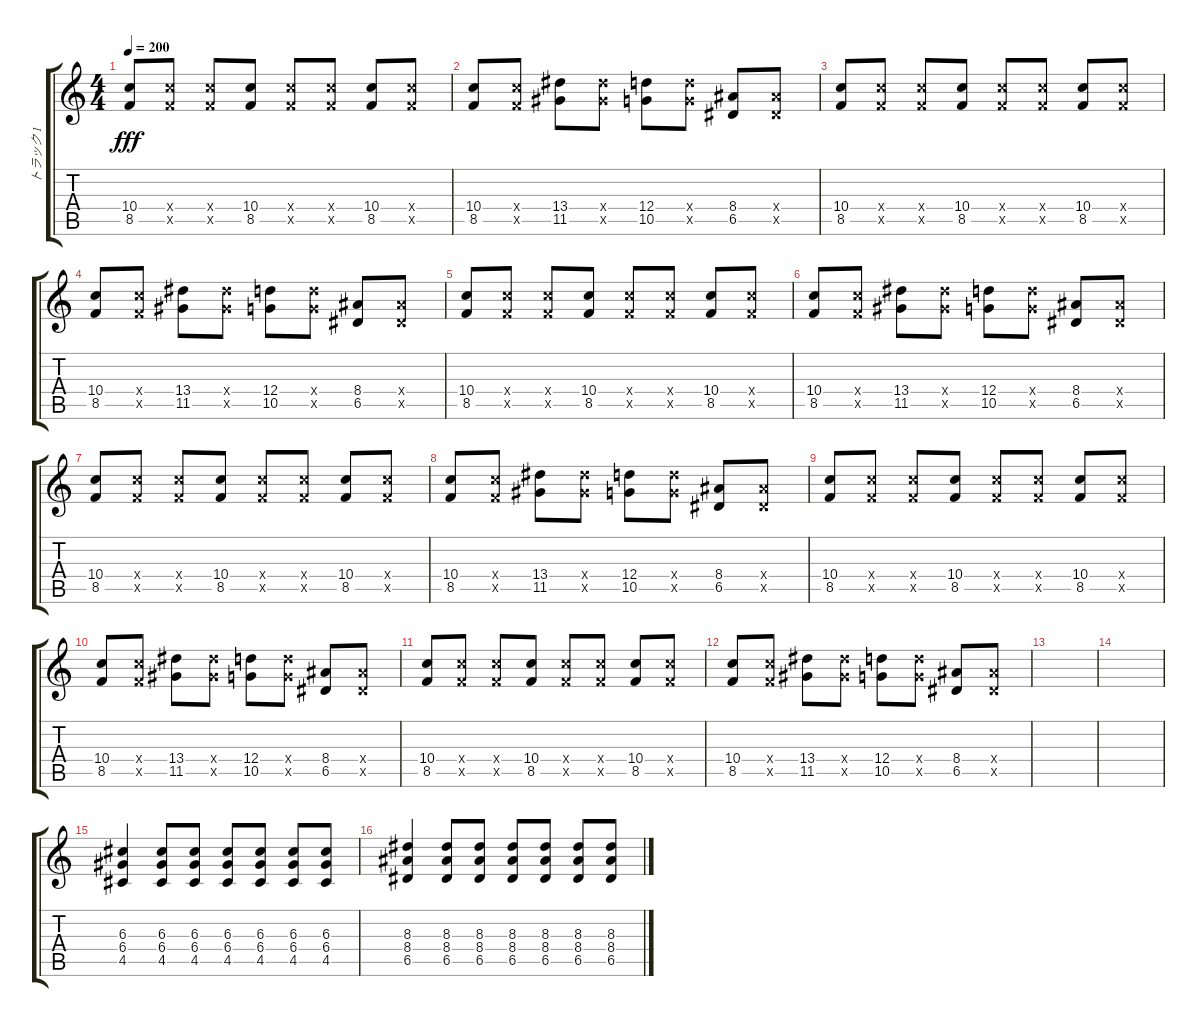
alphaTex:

\track ("トラック 1" "トラック 1") {instrument acousticguitarsteel}
\staff {score tabs}
\tuning (E4 B3 G3 D3 A2 E2) {hide}
\ts (4 4)
\tempo 200
\clef g2
\ks c
(10.4 8.5).8{dy fff} (10.4{x} 8.5{x}).8 (10.4{x} 8.5{x}).8 (10.4 8.5).8 (10.4{x} 8.5{x}).8 (10.4{x} 8.5{x}).8 (10.4 8.5).8 (10.4{x} 8.5{x}).8 |
(10.4 8.5).8 (10.4{x} 8.5{x}).8 (13.4 11.5).8 (13.4{x} 11.5{x}).8 (12.4 10.5).8 (12.4{x} 10.5{x}).8 (8.4 6.5).8 (8.4{x} 6.5{x}).8 |
(10.4 8.5).8 (10.4{x} 8.5{x}).8 (10.4{x} 8.5{x}).8 (10.4 8.5).8 (10.4{x} 8.5{x}).8 (10.4{x} 8.5{x}).8 (10.4 8.5).8 (10.4{x} 8.5{x}).8 |
(10.4 8.5).8 (10.4{x} 8.5{x}).8 (13.4 11.5).8 (13.4{x} 11.5{x}).8 (12.4 10.5).8 (12.4{x} 10.5{x}).8 (8.4 6.5).8 (8.4{x} 6.5{x}).8 |
(10.4 8.5).8 (10.4{x} 8.5{x}).8 (10.4{x} 8.5{x}).8 (10.4 8.5).8 (10.4{x} 8.5{x}).8 (10.4{x} 8.5{x}).8 (10.4 8.5).8 (10.4{x} 8.5{x}).8 |
(10.4 8.5).8 (10.4{x} 8.5{x}).8 (13.4 11.5).8 (13.4{x} 11.5{x}).8 (12.4 10.5).8 (12.4{x} 10.5{x}).8 (8.4 6.5).8 (8.4{x} 6.5{x}).8 |
(10.4 8.5).8 (10.4{x} 8.5{x}).8 (10.4{x} 8.5{x}).8 (10.4 8.5).8 (10.4{x} 8.5{x}).8 (10.4{x} 8.5{x}).8 (10.4 8.5).8 (10.4{x} 8.5{x}).8 |
(10.4 8.5).8 (10.4{x} 8.5{x}).8 (13.4 11.5).8 (13.4{x} 11.5{x}).8 (12.4 10.5).8 (12.4{x} 10.5{x}).8 (8.4 6.5).8 (8.4{x} 6.5{x}).8 |
(10.4 8.5).8 (10.4{x} 8.5{x}).8 (10.4{x} 8.5{x}).8 (10.4 8.5).8 (10.4{x} 8.5{x}).8 (10.4{x} 8.5{x}).8 (10.4 8.5).8 (10.4{x} 8.5{x}).8 |
(10.4 8.5).8 (10.4{x} 8.5{x}).8 (13.4 11.5).8 (13.4{x} 11.5{x}).8 (12.4 10.5).8 (12.4{x} 10.5{x}).8 (8.4 6.5).8 (8.4{x} 6.5{x}).8 |
(10.4 8.5).8 (10.4{x} 8.5{x}).8 (10.4{x} 8.5{x}).8 (10.4 8.5).8 (10.4{x} 8.5{x}).8 (10.4{x} 8.5{x}).8 (10.4 8.5).8 (10.4{x} 8.5{x}).8 |
(10.4 8.5).8 (10.4{x} 8.5{x}).8 (13.4 11.5).8 (13.4{x} 11.5{x}).8 (12.4 10.5).8 (12.4{x} 10.5{x}).8 (8.4 6.5).8 (8.4{x} 6.5{x}).8 |
|
|
(6.3 6.4 4.5).4 (6.3 6.4 4.5).8 (6.3 6.4 4.5).8 (6.3 6.4 4.5).8 (6.3 6.4 4.5).8 (6.3 6.4 4.5).8 (6.3 6.4 4.5).8 |
(8.3 8.4 6.5).4 (8.3 8.4 6.5).8 (8.3 8.4 6.5).8 (8.3 8.4 6.5).8 (8.3 8.4 6.5).8 (8.3 8.4 6.5).8 (8.3 8.4 6.5).8
